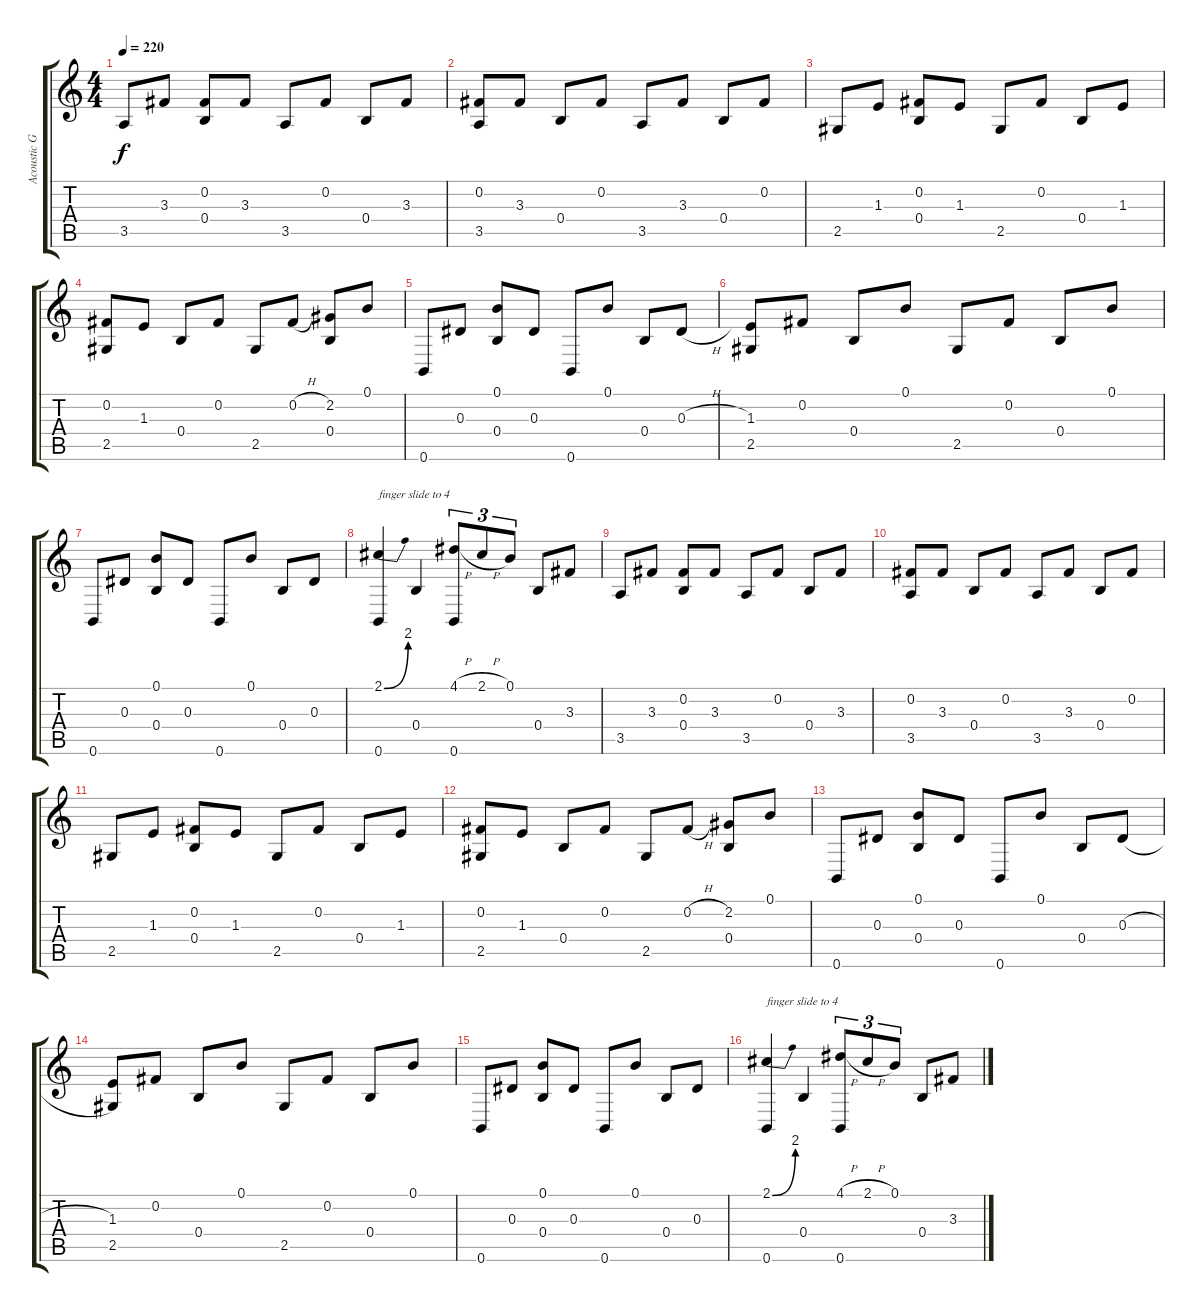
\track ("Acoustic Guitar" "Acoustic G") {instrument acousticguitarsteel}
\staff {score tabs}
\tuning (B3 Gb3 Eb3 B2 Gb2 B1) {hide}
\ts (4 4)
\tempo 220
\clef g2
\ks c
3.5.8{dy f} 3.3.8 (0.2 0.4).8 3.3.8 3.5.8 0.2.8 0.4.8 3.3.8 |
(0.2 3.5).8 3.3.8 0.4.8 0.2.8 3.5.8 3.3.8 0.4.8 0.2.8 |
2.5.8 1.3.8 (0.2 0.4).8 1.3.8 2.5.8 0.2.8 0.4.8 1.3.8 |
(0.2 2.5).8 1.3.8 0.4.8 0.2.8 2.5.8 0.2{h}.8 (2.2 0.4).8 0.1.8 |
0.6.8 0.3.8 (0.1 0.4).8 0.3.8 0.6.8 0.1.8 0.4.8 0.3{h}.8 |
(1.3 2.5).8 0.2.8 0.4.8 0.1.8 2.5.8 0.2.8 0.4.8 0.1.8 |
0.6.8 0.3.8 (0.1 0.4).8 0.3.8 0.6.8 0.1.8 0.4.8 0.3.8 |
(2.1{be (bend 0 0 60 8)} 0.6).4{txt "finger slide to 4"} 0.4.4 (4.1{h} 0.6).8{tu (3 2)} 2.1{h}.8{tu (3 2)} 0.1.8{tu (3 2)} 0.4.8 3.3.8 |
3.5.8 3.3.8 (0.2 0.4).8 3.3.8 3.5.8 0.2.8 0.4.8 3.3.8 |
(0.2 3.5).8 3.3.8 0.4.8 0.2.8 3.5.8 3.3.8 0.4.8 0.2.8 |
2.5.8 1.3.8 (0.2 0.4).8 1.3.8 2.5.8 0.2.8 0.4.8 1.3.8 |
(0.2 2.5).8 1.3.8 0.4.8 0.2.8 2.5.8 0.2{h}.8 (2.2 0.4).8 0.1.8 |
0.6.8 0.3.8 (0.1 0.4).8 0.3.8 0.6.8 0.1.8 0.4.8 0.3{h}.8 |
(1.3 2.5).8 0.2.8 0.4.8 0.1.8 2.5.8 0.2.8 0.4.8 0.1.8 |
0.6.8 0.3.8 (0.1 0.4).8 0.3.8 0.6.8 0.1.8 0.4.8 0.3.8 |
(2.1{be (bend 0 0 60 8)} 0.6).4{txt "finger slide to 4"} 0.4.4 (4.1{h} 0.6).8{tu (3 2)} 2.1{h}.8{tu (3 2)} 0.1.8{tu (3 2)} 0.4.8 3.3.8
